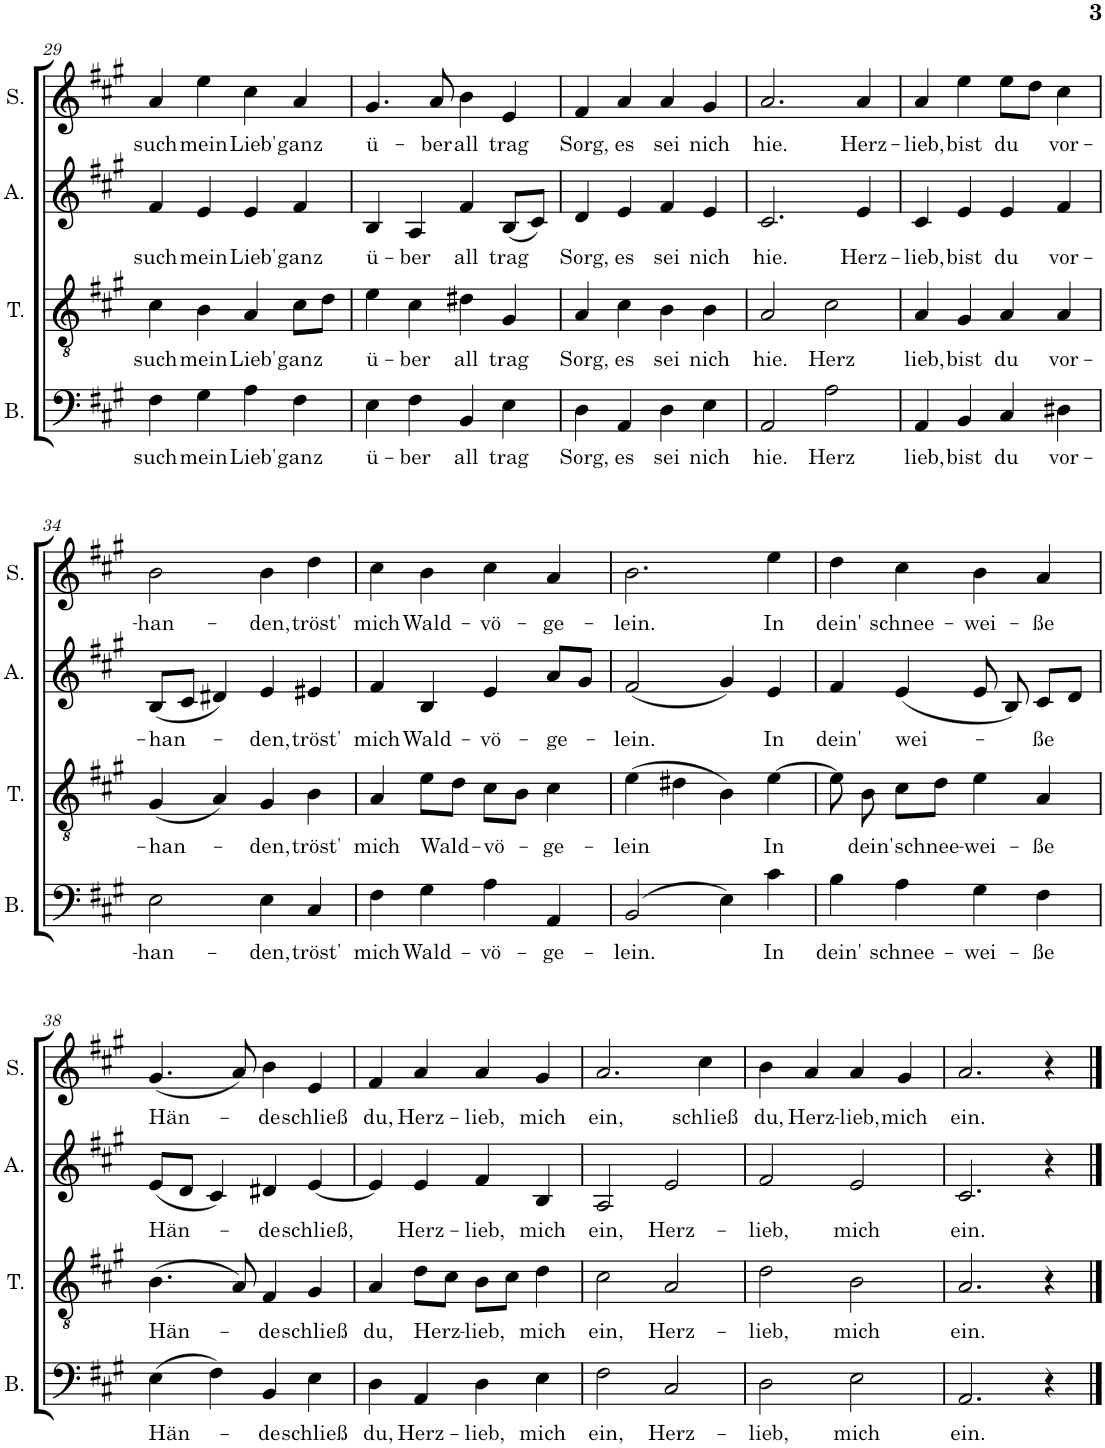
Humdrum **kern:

**kern	**text	**kern	**text	**kern	**text	**kern	**text
*part4	*part4	*part3	*part3	*part2	*part2	*part1	*part1
*staff4	*staff4	*staff3	*staff3	*staff2	*staff2	*staff1	*staff1
*I"Bass	*	*I"Tenor	*	*I"Alto	*	*I"Soprano	*
*I'B.	*	*I'T.	*	*I'A.	*	*I'S.	*
!!LO:PB:g=z
*clefF4	*	*clefGv2	*	*clefG2	*	*clefG2	*
*k[f#c#g#]	*	*k[f#c#g#]	*	*k[f#c#g#]	*	*k[f#c#g#]	*
*M4/4	*	*M4/4	*	*M4/4	*	*M4/4	*
=29	=29	=29	=29	=29	=29	=29	=29
!	!LO:LY:b	!	!LO:LY:b	!	!LO:LY:b	!	!LO:LY:b
4F#\	such	4c#\	such	4f#/	such	4a/	such
!	!LO:LY:b	!	!LO:LY:b	!	!LO:LY:b	!	!LO:LY:b
4G#\	mein	4B\	mein	4e/	mein	4ee\	mein
!	!LO:LY:b	!	!LO:LY:b	!	!LO:LY:b	!	!LO:LY:b
4A\	Lieb'	4A/	Lieb'	4e/	Lieb'	4cc#\	Lieb'
!	!LO:LY:b	!	!LO:LY:b	!	!LO:LY:b	!	!LO:LY:b
4F#\	ganz	8c#\L	ganz	4f#/	ganz	4a/	ganz
.	.	8d\J	.	.	.	.	.
=30	=30	=30	=30	=30	=30	=30	=30
!	!LO:LY:b	!	!LO:LY:b	!	!LO:LY:b	!	!LO:LY:b
4E\	ü-	4e\	ü-	4B/	ü-	4.g#/	ü-
!	!LO:LY:b	!	!LO:LY:b	!	!LO:LY:b	!	!
4F#\	ber	4c#\	ber	4A/	ber	.	.
!	!	!	!	!	!	!	!LO:LY:b
.	.	.	.	.	.	8a/	ber
!	!LO:LY:b	!	!LO:LY:b	!	!LO:LY:b	!	!LO:LY:b
4BB/	all	4d#X\	all	4f#/	all	4b\	all
!	!LO:LY:b	!	!LO:LY:b	!	!LO:LY:b	!	!LO:LY:b
4E\	trag	4G#/	trag	(8B/L	trag	4e/	trag
.	.	.	.	8c#/J)	.	.	.
=31	=31	=31	=31	=31	=31	=31	=31
!	!LO:LY:b	!	!LO:LY:b	!	!LO:LY:b	!	!LO:LY:b
4D\	Sorg,	4A/	Sorg,	4d/	Sorg,	4f#/	Sorg,
!	!LO:LY:b	!	!LO:LY:b	!	!LO:LY:b	!	!LO:LY:b
4AA/	es	4c#\	es	4e/	es	4a/	es
!	!LO:LY:b	!	!LO:LY:b	!	!LO:LY:b	!	!LO:LY:b
4D\	sei	4B\	sei	4f#/	sei	4a/	sei
!	!LO:LY:b	!	!LO:LY:b	!	!LO:LY:b	!	!LO:LY:b
4E\	nich	4B\	nich	4e/	nich	4g#/	nich
=32	=32	=32	=32	=32	=32	=32	=32
!	!LO:LY:b	!	!LO:LY:b	!	!LO:LY:b	!	!LO:LY:b
2AA/	hie.	2A/	hie.	2.c#/	hie.	2.a/	hie.
!	!LO:LY:b	!	!LO:LY:b	!	!	!	!
2A\	Herz	2c#\	Herz	.	.	.	.
!	!	!	!	!	!LO:LY:b	!	!LO:LY:b
.	.	.	.	4e/	Herz-	4a/	Herz-
=33	=33	=33	=33	=33	=33	=33	=33
!	!LO:LY:b	!	!LO:LY:b	!	!LO:LY:b	!	!LO:LY:b
4AA/	-lieb,	4A/	-lieb,	4c#/	-lieb,	4a/	-lieb,
!	!LO:LY:b	!	!LO:LY:b	!	!LO:LY:b	!	!LO:LY:b
4BB/	bist	4G#/	bist	4e/	bist	4ee\	bist
!	!LO:LY:b	!	!LO:LY:b	!	!LO:LY:b	!	!LO:LY:b
4C#/	du	4A/	du	4e/	du	8ee\L	du
.	.	.	.	.	.	8dd\J	.
!	!LO:LY:b	!	!LO:LY:b	!	!LO:LY:b	!	!LO:LY:b
4D#X\	vor-	4A/	vor-	4f#/	vor-	4cc#\	vor-
!!LO:LB:g=z
=34	=34	=34	=34	=34	=34	=34	=34
!	!LO:LY:b	!	!LO:LY:b	!	!LO:LY:b	!	!LO:LY:b
2E\	-han-	(4G#/	-han-	(8B/L	-han-	2b\	-han-
.	.	.	.	8c#/J	.	.	.
.	.	4A/)	.	4d#X/)	.	.	.
!	!LO:LY:b	!	!LO:LY:b	!	!LO:LY:b	!	!LO:LY:b
4E\	-den,	4G#/	-den,	4e/	-den,	4b\	-den,
!	!LO:LY:b	!	!LO:LY:b	!	!LO:LY:b	!	!LO:LY:b
4C#/	tröst'	4B\	tröst'	4e#X/	tröst'	4dd\	tröst'
=35	=35	=35	=35	=35	=35	=35	=35
!	!LO:LY:b	!	!LO:LY:b	!	!LO:LY:b	!	!LO:LY:b
4F#\	mich	4A/	mich	4f#/	mich	4cc#\	mich
!	!LO:LY:b	!	!LO:LY:b	!	!LO:LY:b	!	!LO:LY:b
4G#\	Wald-	8e\L	Wald-	4B/	Wald-	4b\	Wald-
.	.	8d\J	.	.	.	.	.
!	!LO:LY:b	!	!LO:LY:b	!	!LO:LY:b	!	!LO:LY:b
4A\	-vö-	8c#\L	-vö-	4e/	-vö-	4cc#\	-vö-
.	.	8B\J	.	.	.	.	.
!	!LO:LY:b	!	!LO:LY:b	!	!LO:LY:b	!	!LO:LY:b
4AA/	-ge-	4c#\	-ge-	8a/L	-ge-	4a/	-ge-
.	.	.	.	8g#/J	.	.	.
=36	=36	=36	=36	=36	=36	=36	=36
!	!LO:LY:b	!	!LO:LY:b	!	!LO:LY:b	!	!LO:LY:b
(2BB/	-lein.	(4e\	-lein	(2f#/	-lein.	2.b\	-lein.
.	.	4d#X\	.	.	.	.	.
4E\)	.	4B\)	.	4g#/)	.	.	.
!	!LO:LY:b	!	!LO:LY:b	!	!LO:LY:b	!	!LO:LY:b
4c#\	In	[4e\	In	4e/	In	4ee\	In
=37	=37	=37	=37	=37	=37	=37	=37
!	!LO:LY:b	!	!	!	!LO:LY:b	!	!LO:LY:b
4B\	dein'	8e\]	.	4f#/	dein'	4dd\	dein'
!	!	!	!LO:LY:b	!	!	!	!
.	.	8B\	dein'	.	.	.	.
!	!LO:LY:b	!	!LO:LY:b	!	!LO:LY:b	!	!LO:LY:b
4A\	schnee-	8c#\L	schnee-	(4e/	wei-	4cc#\	schnee-
.	.	8d\J	.	.	.	.	.
!	!LO:LY:b	!	!LO:LY:b	!	!	!	!LO:LY:b
4G#\	-wei-	4e\	-wei-	8e/	.	4b\	-wei-
.	.	.	.	8B/)	.	.	.
!	!LO:LY:b	!	!LO:LY:b	!	!LO:LY:b	!	!LO:LY:b
4F#\	-ße	4A/	-ße	8c#/L	-ße	4a/	-ße
.	.	.	.	8d/J	.	.	.
!!LO:LB:g=z
=38	=38	=38	=38	=38	=38	=38	=38
!	!LO:LY:b	!	!LO:LY:b	!	!LO:LY:b	!	!LO:LY:b
(4E\	Hän-	(4.B\	Hän-	(8e/L	Hän-	(4.g#/	Hän-
.	.	.	.	8d/J	.	.	.
4F#\)	.	.	.	4c#/)	.	.	.
.	.	8A/)	.	.	.	8a/)	.
!	!LO:LY:b	!	!LO:LY:b	!	!LO:LY:b	!	!LO:LY:b
4BB/	-de	4F#/	-de	4d#X/	-de	4b\	-de
!	!LO:LY:b	!	!LO:LY:b	!	!LO:LY:b	!	!LO:LY:b
4E\	schließ	4G#/	schließ	[4e/	schließ,	4e/	schließ
=39	=39	=39	=39	=39	=39	=39	=39
!	!LO:LY:b	!	!LO:LY:b	!	!	!	!LO:LY:b
4D\	du,	4A/	du,	4e/]	.	4f#/	du,
!	!LO:LY:b	!	!LO:LY:b	!	!LO:LY:b	!	!LO:LY:b
4AA/	Herz-	8d\L	Herz-	4e/	Herz-	4a/	Herz-
.	.	8c#\J	.	.	.	.	.
!	!LO:LY:b	!	!LO:LY:b	!	!LO:LY:b	!	!LO:LY:b
4D\	-lieb,	8B\L	-lieb,	4f#/	-lieb,	4a/	-lieb,
.	.	8c#\J	.	.	.	.	.
!	!LO:LY:b	!	!LO:LY:b	!	!LO:LY:b	!	!LO:LY:b
4E\	mich	4d\	mich	4B/	mich	4g#/	mich
=40	=40	=40	=40	=40	=40	=40	=40
!	!LO:LY:b	!	!LO:LY:b	!	!LO:LY:b	!	!LO:LY:b
2F#\	ein,	2c#\	ein,	2A/	ein,	2.a/	ein,
!	!LO:LY:b	!	!LO:LY:b	!	!LO:LY:b	!	!
2C#/	Herz-	2A/	Herz-	2e/	Herz-	.	.
!	!	!	!	!	!	!	!LO:LY:b
.	.	.	.	.	.	4cc#\	schließ
=41	=41	=41	=41	=41	=41	=41	=41
!	!LO:LY:b	!	!LO:LY:b	!	!LO:LY:b	!	!LO:LY:b
2D\	-lieb,	2d\	-lieb,	2f#/	-lieb,	4b\	du,
!	!	!	!	!	!	!	!LO:LY:b
.	.	.	.	.	.	4a/	Herz-
!	!LO:LY:b	!	!LO:LY:b	!	!LO:LY:b	!	!LO:LY:b
2E\	mich	2B\	mich	2e/	mich	4a/	-lieb,
!	!	!	!	!	!	!	!LO:LY:b
.	.	.	.	.	.	4g#/	mich
=42	=42	=42	=42	=42	=42	=42	=42
!	!LO:LY:b	!	!LO:LY:b	!	!LO:LY:b	!	!LO:LY:b
2.AA/	ein.	2.A/	ein.	2.c#/	ein.	2.a/	ein.
4r	.	4r	.	4r	.	4r	.
==	==	==	==	==	==	==	==
*-	*-	*-	*-	*-	*-	*-	*-
